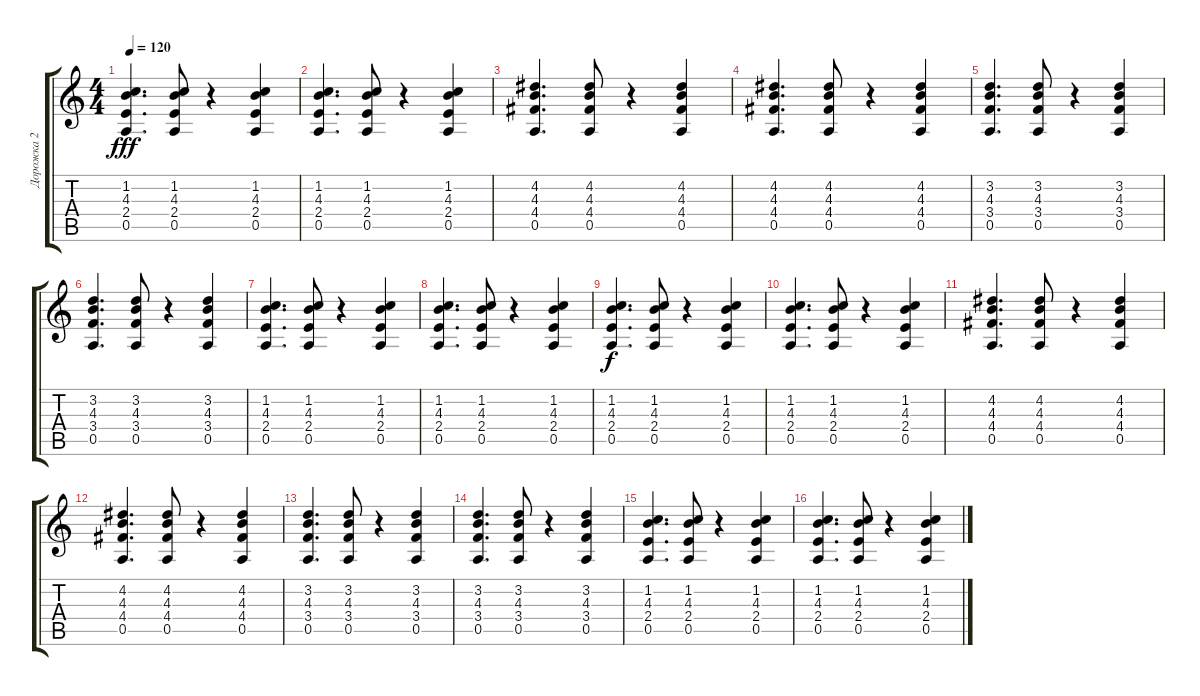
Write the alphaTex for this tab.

\track ("Дорожка 2" "Дорожка 2") {instrument acousticguitarsteel}
\staff {score tabs}
\tuning (E4 B3 G3 D3 A2 E2) {hide}
\ts (4 4)
\tempo 120
\clef g2
\ks c
(1.2 4.3 2.4 0.5).4{d dy fff} (1.2 4.3 2.4 0.5).8 r.4 (1.2 4.3 2.4 0.5).4 |
(1.2 4.3 2.4 0.5).4{d} (1.2 4.3 2.4 0.5).8 r.4 (1.2 4.3 2.4 0.5).4 |
(4.2 4.3 4.4 0.5).4{d} (4.2 4.3 4.4 0.5).8 r.4 (4.2 4.3 4.4 0.5).4 |
(4.2 4.3 4.4 0.5).4{d} (4.2 4.3 4.4 0.5).8 r.4 (4.2 4.3 4.4 0.5).4 |
(3.2 4.3 3.4 0.5).4{d} (3.2 4.3 3.4 0.5).8 r.4 (3.2 4.3 3.4 0.5).4 |
(3.2 4.3 3.4 0.5).4{d} (3.2 4.3 3.4 0.5).8 r.4 (3.2 4.3 3.4 0.5).4 |
(1.2 4.3 2.4 0.5).4{d} (1.2 4.3 2.4 0.5).8 r.4 (1.2 4.3 2.4 0.5).4 |
(1.2 4.3 2.4 0.5).4{d} (1.2 4.3 2.4 0.5).8 r.4 (1.2 4.3 2.4 0.5).4 |
(1.2 4.3 2.4 0.5).4{d dy f} (1.2 4.3 2.4 0.5).8 r.4 (1.2 4.3 2.4 0.5).4 |
(1.2 4.3 2.4 0.5).4{d} (1.2 4.3 2.4 0.5).8 r.4 (1.2 4.3 2.4 0.5).4 |
(4.2 4.3 4.4 0.5).4{d} (4.2 4.3 4.4 0.5).8 r.4 (4.2 4.3 4.4 0.5).4 |
(4.2 4.3 4.4 0.5).4{d} (4.2 4.3 4.4 0.5).8 r.4 (4.2 4.3 4.4 0.5).4 |
(3.2 4.3 3.4 0.5).4{d} (3.2 4.3 3.4 0.5).8 r.4 (3.2 4.3 3.4 0.5).4 |
(3.2 4.3 3.4 0.5).4{d} (3.2 4.3 3.4 0.5).8 r.4 (3.2 4.3 3.4 0.5).4 |
(1.2 4.3 2.4 0.5).4{d} (1.2 4.3 2.4 0.5).8 r.4 (1.2 4.3 2.4 0.5).4 |
(1.2 4.3 2.4 0.5).4{d} (1.2 4.3 2.4 0.5).8 r.4 (1.2 4.3 2.4 0.5).4
